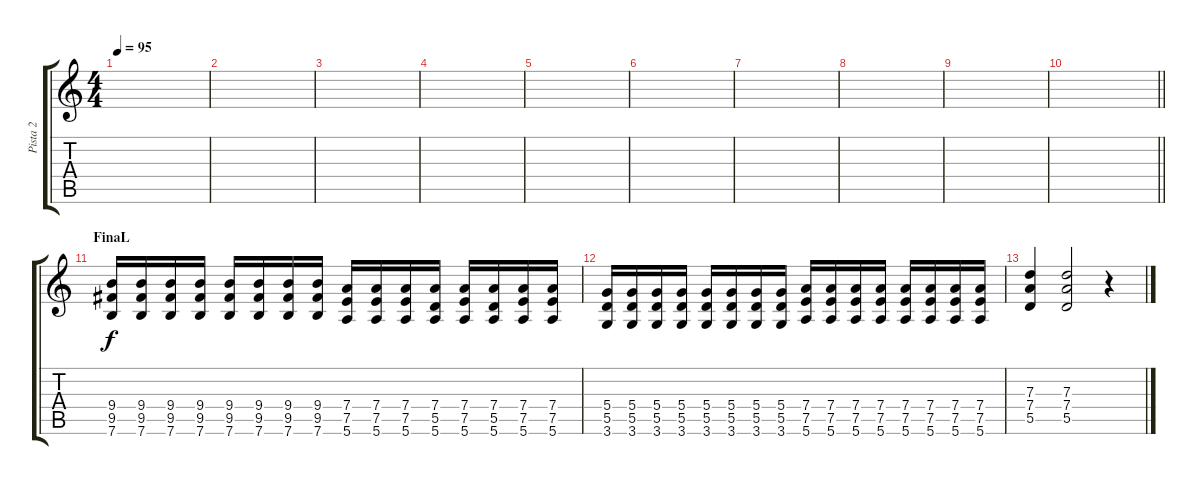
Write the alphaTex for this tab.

\track ("Pista 2" "Pista 2") {instrument distortionguitar}
\staff {score tabs}
\tuning (E4 B3 G3 D3 A2 E2) {hide}
\ts (4 4)
\tempo 95
\clef g2
\ks c
|
|
|
|
|
|
|
|
|
\barLineRight lightlight
|
\section ("" "FinaL")
(9.4 9.5 7.6).16{instrument distortionguitar} (9.4 9.5 7.6).16 (9.4 9.5 7.6).16 (9.4 9.5 7.6).16 (9.4 9.5 7.6).16 (9.4 9.5 7.6).16 (9.4 9.5 7.6).16 (9.4 9.5 7.6).16 (7.4 7.5 5.6).16 (7.4 7.5 5.6).16 (7.4 7.5 5.6).16 (7.4 5.5 5.6).16 (7.4 7.5 5.6).16 (7.4 5.5 5.6).16 (7.4 7.5 5.6).16 (7.4 7.5 5.6).16 |
(5.4 5.5 3.6).16 (5.4 5.5 3.6).16 (5.4 5.5 3.6).16 (5.4 5.5 3.6).16 (5.4 5.5 3.6).16 (5.4 5.5 3.6).16 (5.4 5.5 3.6).16 (5.4 5.5 3.6).16 (7.4 7.5 5.6).16 (7.4 7.5 5.6).16 (7.4 7.5 5.6).16 (7.4 7.5 5.6).16 (7.4 7.5 5.6).16 (7.4 7.5 5.6).16 (7.4 7.5 5.6).16 (7.4 7.5 5.6).16 |
(7.3 7.4 5.5).4 (7.3 7.4 5.5).2 r.4
